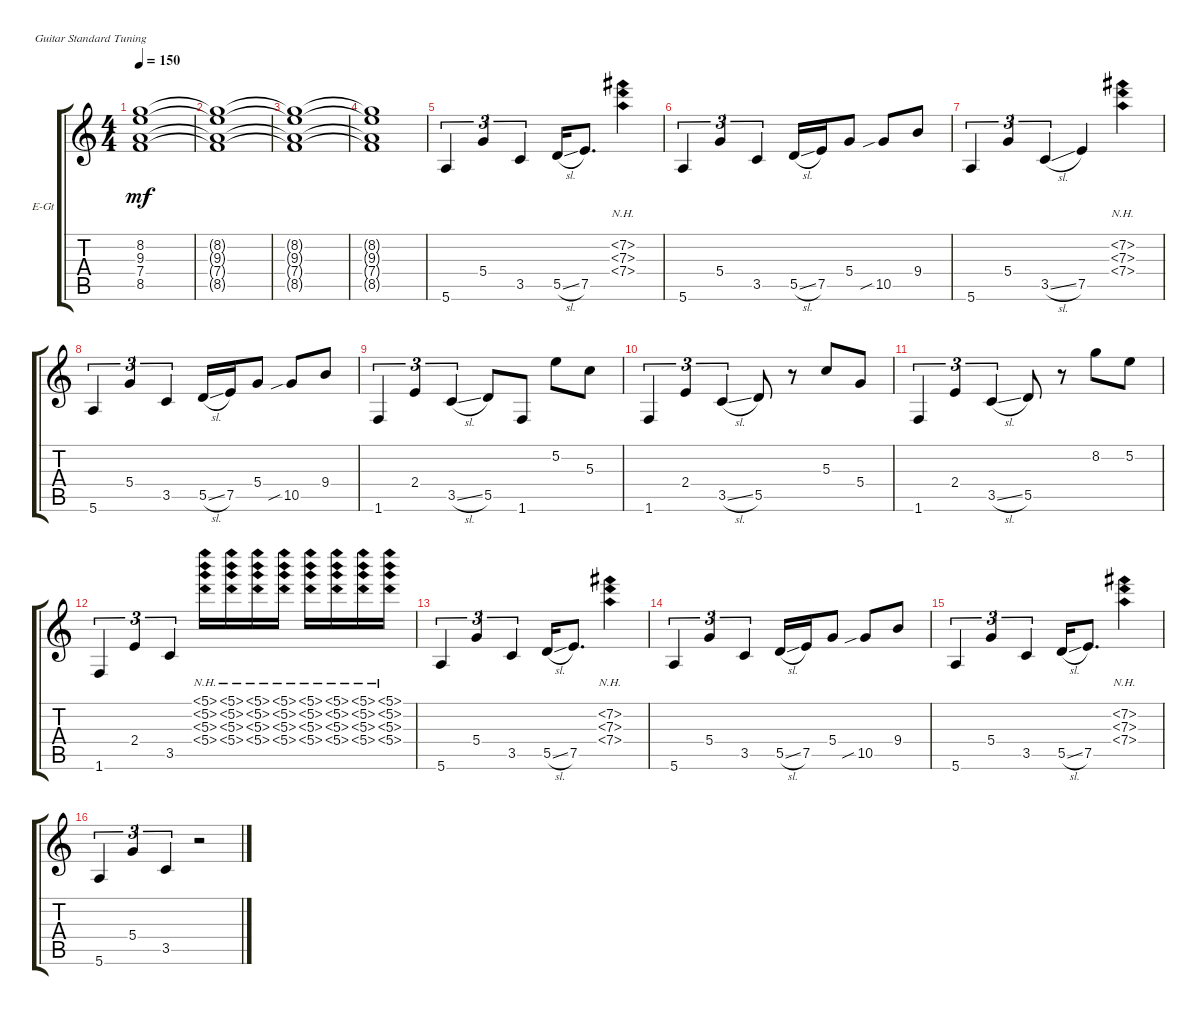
\defaultSystemsLayout 4
\bracketExtendMode groupsimilarinstruments
\firstSystemTrackNameOrientation horizontal
\otherSystemsTrackNameOrientation horizontal
\track ("Electric Guitar (Left)" "E-Gt") {instrument electricguitarclean}
\staff {score tabs}
\tuning (E4 B3 G3 D3 A2 E2)
\ts (4 4)
\tempo 150
\clef g2
\ks c
(8.5 7.4 9.3 8.2).1{dy mf} |
(8.5{t} 7.4{t} 9.3{t} 8.2{t}).1 |
(8.5{t} 7.4{t} 9.3{t} 8.2{t}).1 |
(8.5{t} 7.4{t} 9.3{t} 8.2{t}).1 |
5.6.4{tu (3 2)} 5.4.4{tu (3 2)} 3.5.4{tu (3 2)} 5.5{sl}.16 7.5.8{d} (7.3{nh} 7.2{nh} 7.4{nh}).4 |
5.6.4{tu (3 2)} 5.4.4{tu (3 2)} 3.5.4{tu (3 2)} 5.5{sl}.16 7.5.16 5.4.8 10.5{sib}.8 9.4.8 |
5.6.4{tu (3 2)} 5.4.4{tu (3 2)} 3.5{sl}.4{tu (3 2)} 7.5.4 (7.3{nh} 7.2{nh} 7.4{nh}).4 |
5.6.4{tu (3 2)} 5.4.4{tu (3 2)} 3.5.4{tu (3 2)} 5.5{sl}.16 7.5.16 5.4.8 10.5{sib}.8 9.4.8 |
1.6.4{tu (3 2)} 2.4.4{tu (3 2)} 3.5{sl}.4{tu (3 2)} 5.5.8 1.6.8 5.2.8 5.3.8 |
1.6.4{tu (3 2)} 2.4.4{tu (3 2)} 3.5{sl}.4{tu (3 2)} 5.5.8 r.8 5.3.8 5.4.8 |
1.6.4{tu (3 2)} 2.4.4{tu (3 2)} 3.5{sl}.4{tu (3 2)} 5.5.8 r.8 8.2.8 5.2.8 |
1.6.4{tu (3 2)} 2.4.4{tu (3 2)} 3.5.4{tu (3 2)} (5.4{nh} 5.3{nh} 5.2{nh} 5.1{nh}).16 (5.4{nh} 5.3{nh} 5.2{nh} 5.1{nh}).16 (5.4{nh} 5.3{nh} 5.2{nh} 5.1{nh}).16 (5.4{nh} 5.3{nh} 5.2{nh} 5.1{nh}).16 (5.4{nh} 5.3{nh} 5.2{nh} 5.1{nh}).16 (5.4{nh} 5.3{nh} 5.2{nh} 5.1{nh}).16 (5.4{nh} 5.3{nh} 5.2{nh} 5.1{nh}).16 (5.4{nh} 5.3{nh} 5.2{nh} 5.1{nh}).16 |
5.6.4{tu (3 2)} 5.4.4{tu (3 2)} 3.5.4{tu (3 2)} 5.5{sl}.16 7.5.8{d} (7.3{nh} 7.2{nh} 7.4{nh}).4 |
5.6.4{tu (3 2)} 5.4.4{tu (3 2)} 3.5.4{tu (3 2)} 5.5{sl}.16 7.5.16 5.4.8 10.5{sib}.8 9.4.8 |
5.6.4{tu (3 2)} 5.4.4{tu (3 2)} 3.5.4{tu (3 2)} 5.5{sl}.16 7.5.8{d} (7.3{nh} 7.2{nh} 7.4{nh}).4 |
5.6.4{tu (3 2)} 5.4.4{tu (3 2)} 3.5.4{tu (3 2)} r.2
